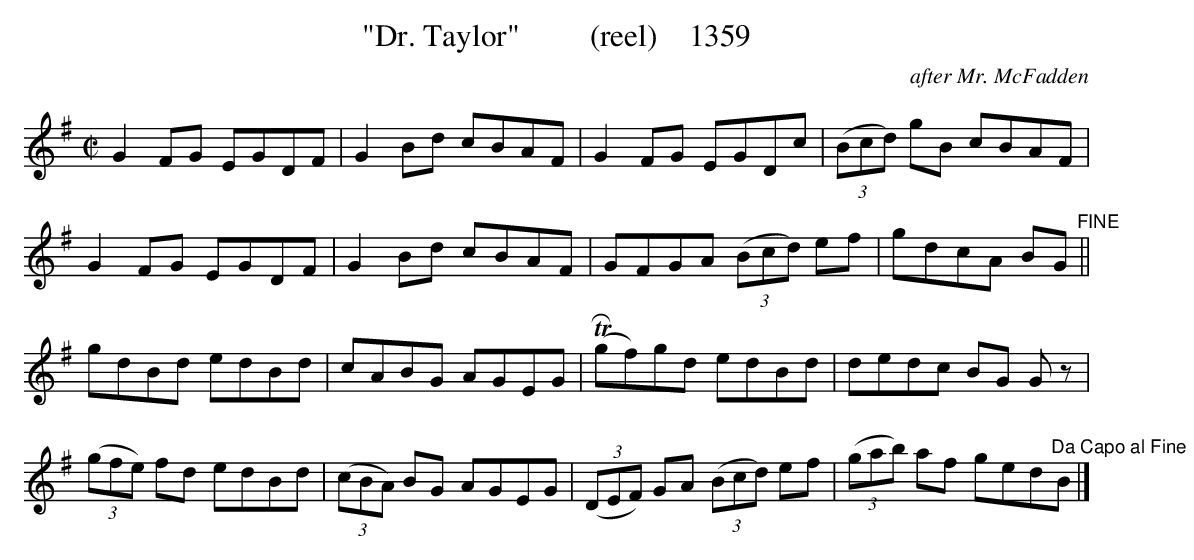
X:1
T:"Dr. Taylor"         (reel)    1359
C:after Mr. McFadden
BRENNAN July 2003 (HTTP://WWW.SOSYOURMOM.COM)
M:C|
L:1/8
K:G
G2FG EGDF|G2Bd cBAF|G2FG EGDc| (3(Bcd) gB cBAF|
G2FG EGDF|G2Bd cBAF|GFGA  (3(Bcd) ef|gdcA BG"^FINE"||
gdBd edBd|cABG AGEG| TR(gf)gd edBd|dedc BG G z|
(3(gfe) fd edBd| (3(cBA) BG AGEG|(3(DEF) GA  (3(Bcd) ef|(3(gab) af ged"^Da Capo al Fine"B|]
